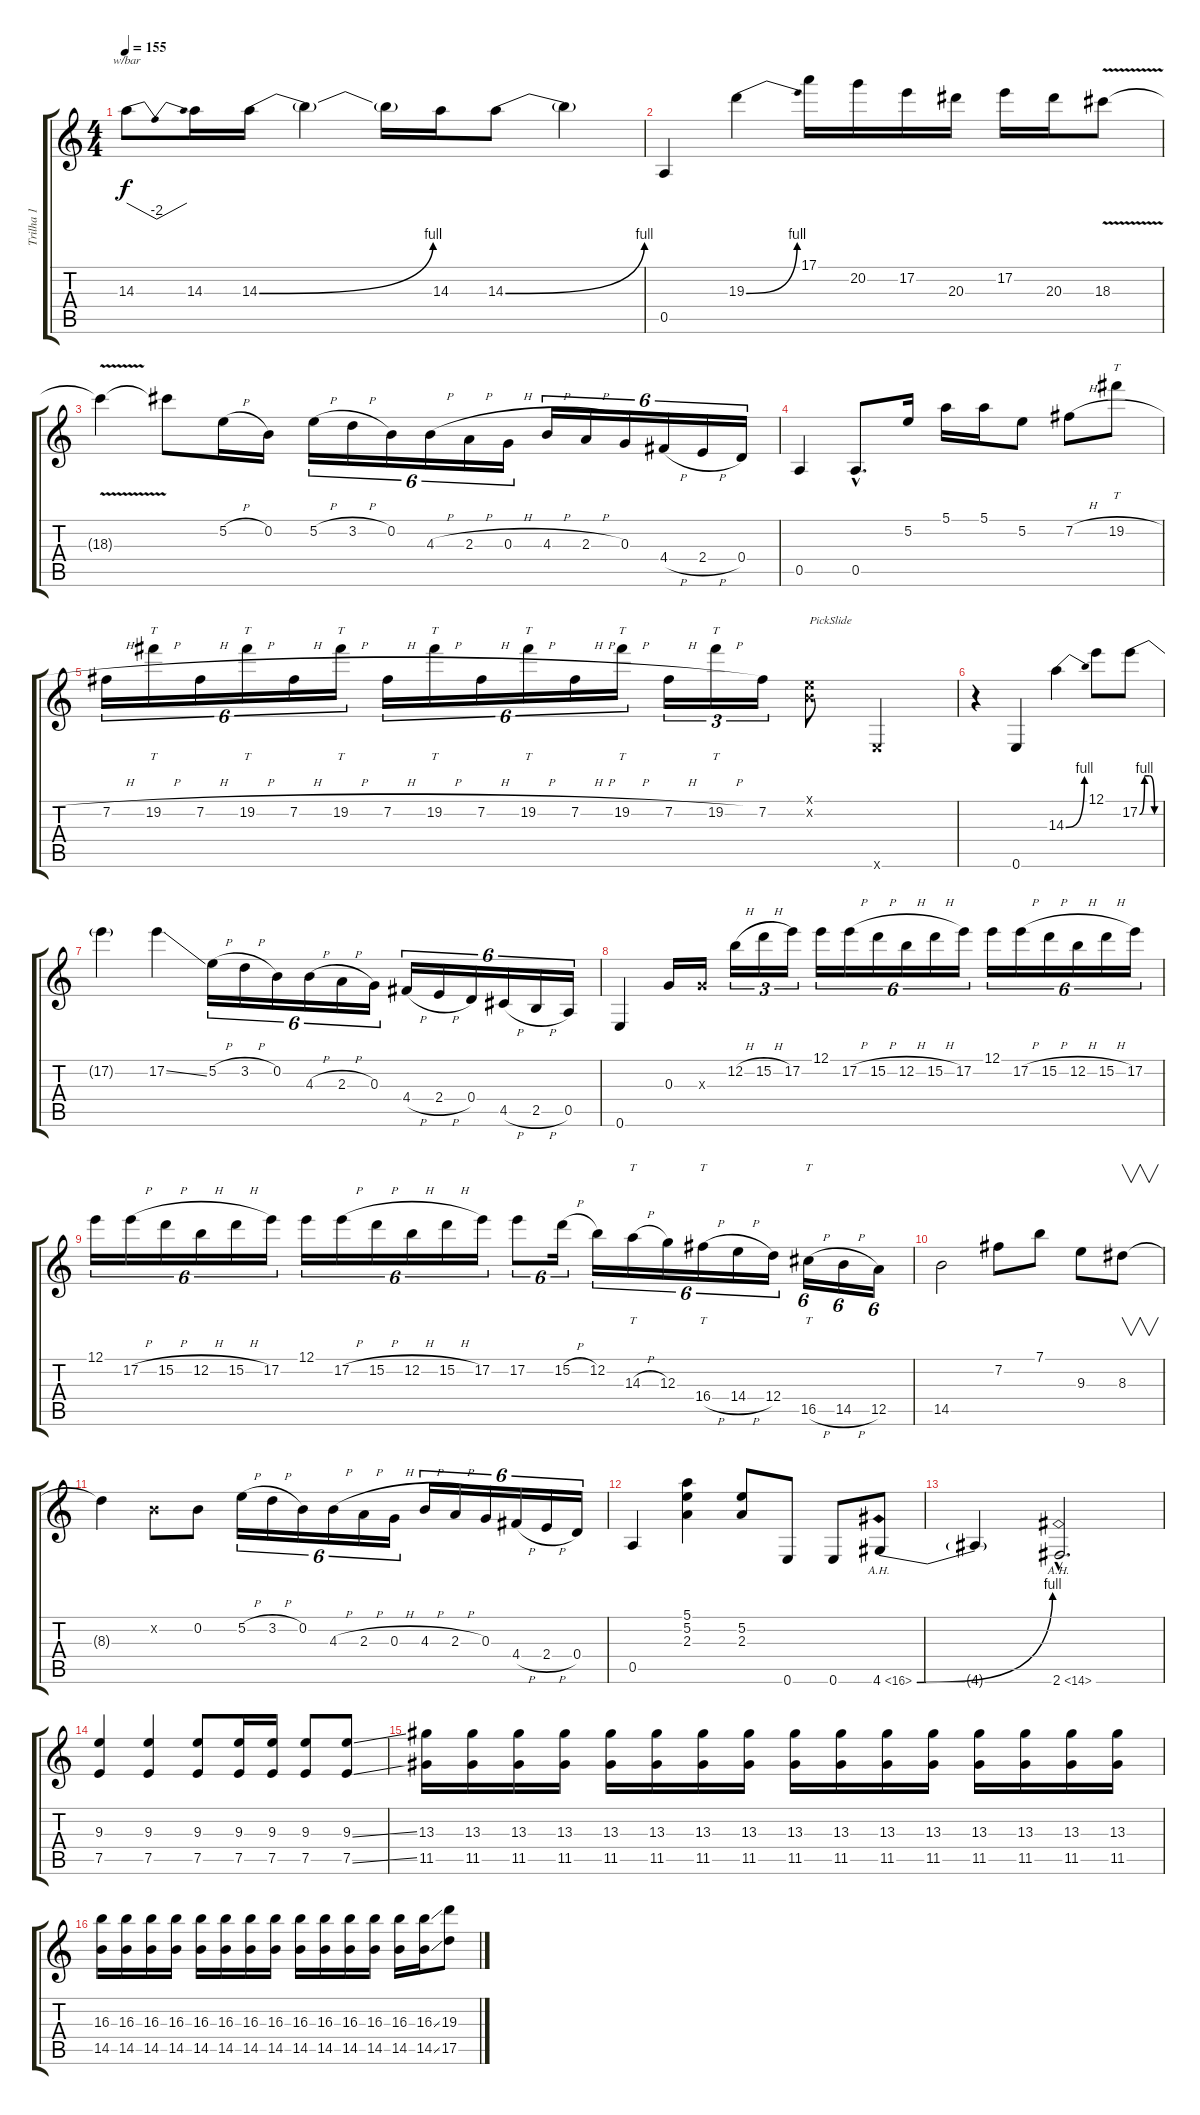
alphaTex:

\track ("Trilha 1" "Trilha 1") {instrument distortionguitar}
\staff {score tabs}
\tuning (E4 B3 G3 D3 A2 E2) {hide}
\ts (4 4)
\tempo 155
\clef g2
\ks c
14.3.8{tbe (dip default 0 0 30 -8 60 0) dy f} 14.3.16 14.3{be (bend 0 0 60 4)}.16 14.3{t}.4 14.3{t}.16 14.3.16 14.3{be (bend 0 0 60 4)}.8 14.3{t}.4 |
0.5.4 19.3{be (bend 0 0 60 4)}.4 17.1.16 20.2.16 17.2.16 20.3.16 17.2.16 20.3.16 18.3{v}.8 |
18.3{t}.4 18.3{t}.8 5.2{h}.16 0.2.16 5.2{h}.16{tu (6 4)} 3.2{h}.16{tu (6 4)} 0.2.16{tu (6 4)} 4.3{h}.16{tu (6 4)} 2.3{h}.16{tu (6 4)} 0.3{h}.16{tu (6 4)} 4.3{h}.16{tu (6 4)} 2.3{h}.16{tu (6 4)} 0.3.16{tu (6 4)} 4.4{h}.16{tu (6 4)} 2.4{h}.16{tu (6 4)} 0.4.16{tu (6 4)} |
0.5.4 0.5{hac}.8{d} 5.2.16 5.1.16 5.1.16 5.2.8 7.2{h}.8 19.2{h}.8{tt} |
7.2{h}.16{tu (6 4)} 19.2{h}.16{tt tu (6 4)} 7.2{h}.16{tu (6 4)} 19.2{h}.16{tt tu (6 4)} 7.2{h}.16{tu (6 4)} 19.2{h}.16{tt tu (6 4)} 7.2{h}.16{tu (6 4)} 19.2{h}.16{tt tu (6 4)} 7.2{h}.16{tu (6 4)} 19.2{h}.16{tt tu (6 4)} 7.2{h}.16{tu (6 4)} 19.2{h}.16{tt tu (6 4)} 7.2{h}.16{tu (3 2)} 19.2{h}.16{tt tu (3 2)} 7.2.16{tu (3 2)} (0.1{x} 0.2{x}).8{txt "PickSlide"} 0.6{x}.4 |
r.4 0.6.4 14.3{be (bend 0 0 60 4)}.4 12.1.8 17.2{be (custom 0 0 15 4 30 4 45 0 60 0)}.8 |
17.2{t}.4 17.2{ss}.4 5.2{h}.16{tu (6 4)} 3.2{h}.16{tu (6 4)} 0.2.16{tu (6 4)} 4.3{h}.16{tu (6 4)} 2.3{h}.16{tu (6 4)} 0.3.16{tu (6 4)} 4.4{h}.16{tu (6 4)} 2.4{h}.16{tu (6 4)} 0.4.16{tu (6 4)} 4.5{h}.16{tu (6 4)} 2.5{h}.16{tu (6 4)} 0.5.16{tu (6 4)} |
0.6.4 0.3.16 0.3{x}.16 12.2{h}.16{tu (3 2)} 15.2{h}.16{tu (3 2)} 17.2.16{tu (3 2)} 12.1.16{tu (6 4)} 17.2{h}.16{tu (6 4)} 15.2{h}.16{tu (6 4)} 12.2{h}.16{tu (6 4)} 15.2{h}.16{tu (6 4)} 17.2.16{tu (6 4)} 12.1.16{tu (6 4)} 17.2{h}.16{tu (6 4)} 15.2{h}.16{tu (6 4)} 12.2{h}.16{tu (6 4)} 15.2{h}.16{tu (6 4)} 17.2.16{tu (6 4)} |
12.1.16{tu (6 4)} 17.2{h}.16{tu (6 4)} 15.2{h}.16{tu (6 4)} 12.2{h}.16{tu (6 4)} 15.2{h}.16{tu (6 4)} 17.2.16{tu (6 4)} 12.1.16{tu (6 4)} 17.2{h}.16{tu (6 4)} 15.2{h}.16{tu (6 4)} 12.2{h}.16{tu (6 4)} 15.2{h}.16{tu (6 4)} 17.2.16{tu (6 4)} 17.2.8{tu (6 4)} 15.2{h}.16{tu (6 4)} 12.2.16{tu (6 4)} 14.3{h}.16{tt tu (6 4)} 12.3.16{tu (6 4)} 16.4{h}.16{tt tu (6 4)} 14.4{h}.16{tu (6 4)} 12.4.16{tu (6 4)} 16.5{h}.16{tt tu (6 4)} 14.5{h}.16{tu (6 4)} 12.5.16{tu (6 4)} |
14.5.2 7.2.8 7.1.8 9.3.8 8.3.8{v} |
8.3{t}.4 0.2{x}.8 0.2.8 5.2{h}.16{tu (6 4)} 3.2{h}.16{tu (6 4)} 0.2.16{tu (6 4)} 4.3{h}.16{tu (6 4)} 2.3{h}.16{tu (6 4)} 0.3{h}.16{tu (6 4)} 4.3{h}.16{tu (6 4)} 2.3{h}.16{tu (6 4)} 0.3.16{tu (6 4)} 4.4{h}.16{tu (6 4)} 2.4{h}.16{tu (6 4)} 0.4.16{tu (6 4)} |
0.5.4 (5.1 5.2 2.3).4 (5.2 2.3).8 0.6.8 0.6.8 4.6{be (bend 0 0 60 4) ah 12}.8 |
4.6{t}.4 2.6{ah 12 hac}.2{d} |
(9.3 7.5).4 (9.3 7.5).4 (9.3 7.5).8 (9.3 7.5).16 (9.3 7.5).16 (9.3 7.5).8 (9.3{ss} 7.5{ss}).8 |
(13.3 11.5).16 (13.3 11.5).16 (13.3 11.5).16 (13.3 11.5).16 (13.3 11.5).16 (13.3 11.5).16 (13.3 11.5).16 (13.3 11.5).16 (13.3 11.5).16 (13.3 11.5).16 (13.3 11.5).16 (13.3 11.5).16 (13.3 11.5).16 (13.3 11.5).16 (13.3 11.5).16 (13.3 11.5).16 |
(16.3 14.5).16 (16.3 14.5).16 (16.3 14.5).16 (16.3 14.5).16 (16.3 14.5).16 (16.3 14.5).16 (16.3 14.5).16 (16.3 14.5).16 (16.3 14.5).16 (16.3 14.5).16 (16.3 14.5).16 (16.3 14.5).16 (16.3 14.5).16 (16.3{ss} 14.5{ss}).16 (19.3 17.5).8
